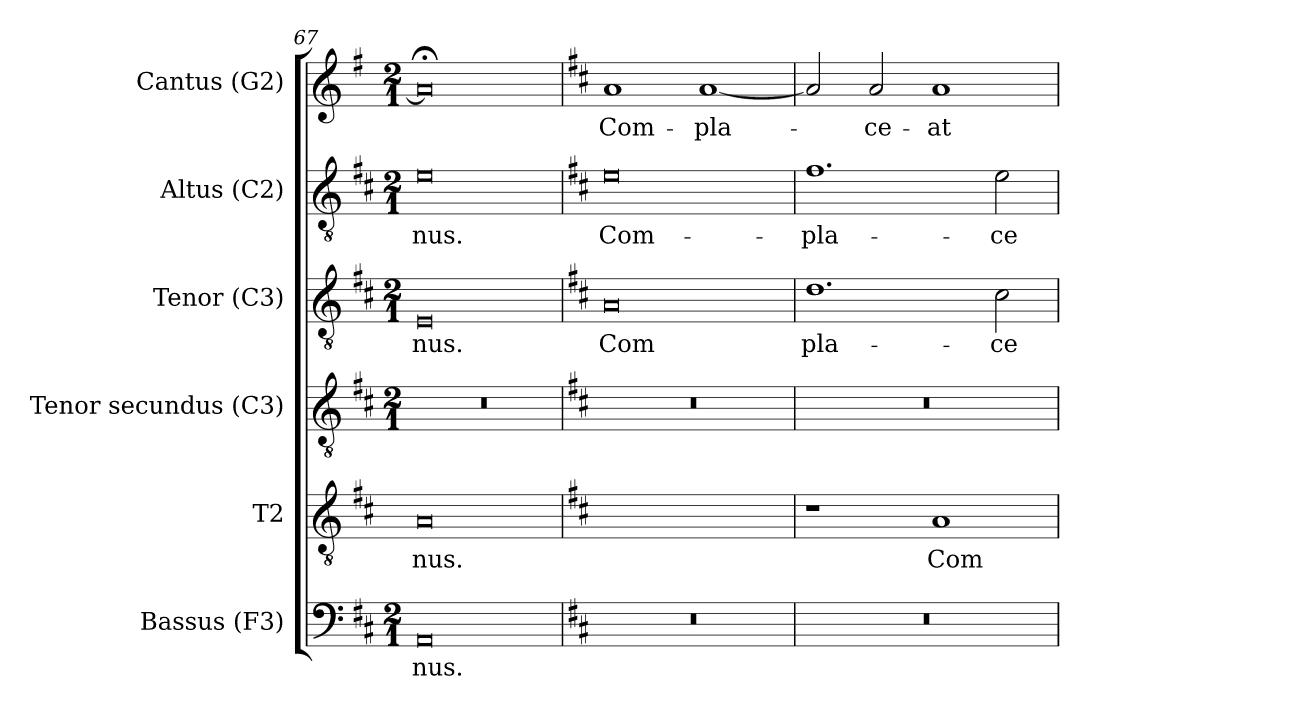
**kern	**text	**kern	**text	**kern	**kern	**text	**kern	**text	**kern	**text
*part6	*part6	*part5	*part5	*part4	*part3	*part3	*part2	*part2	*part1	*part1
*staff6	*staff6	*staff5	*staff5	*staff4	*staff3	*staff3	*staff2	*staff2	*staff1	*staff1
*I"Bassus (F3)	*	*I"T2	*	*I"Tenor secundus (C3)	*I"Tenor (C3)	*	*I"Altus (C2)	*	*I"Cantus (G2)	*
*I'B.	*	*I'T2	*	*	*I'T.	*	*I'A.	*	*I'C.	*
*clefF4	*	*clefGv2	*	*clefGv2	*clefGv2	*	*clefGv2	*	*clefG2	*
*k[f#c#]	*	*k[f#c#]	*	*k[f#c#]	*k[f#c#]	*	*k[f#c#]	*	*k[f#]	*
*D:	*	*D:	*	*D:	*D:	*	*D:	*	*G:	*
*M2/1	*	*	*	*M2/1	*M2/1	*	*M2/1	*	*M2/1	*
=67	=67	=67	=67	=67	=67	=67	=67	=67	=67	=67
!	!LO:LY:b:cj	!	!LO:LY:b:cj	!	!	!LO:LY:b:cj	!	!LO:LY:b:cj	!	!
0AA	-nus.	0A	-nus.	0r	0E	-nus.	0e	-nus.	0a;<]	.
!!LO:PB:g=z
=68	=68	=68	=68	=68	=68	=68	=68	=68	=68	=68
*	*	*	*	*	*	*	*	*	*k[f#c#]	*
*	*	*	*	*	*	*	*	*	*D:	*
!	!	!	!	!	!	!LO:LY:b:cj	!	!LO:LY:b:cj	!	!LO:LY:b:cj
0r	.	0r	.	0r	0A	Com	0e	Com-	1a	-Com-
!	!	!	!	!	!	!	!	!	!	!LO:LY:b:cj
.	.	.	.	.	.	.	.	.	[<1a	-pla-
=69	=69	=69	=69	=69	=69	=69	=69	=69	=69	=69
!	!	!	!	!	!	!LO:LY:b:cj	!	!LO:LY:b:cj	!	!
0r	.	1r	.	0r	1.d	pla-	1.f#	-pla-	2a/]	.
!	!	!	!	!	!	!	!	!	!	!LO:LY:b:cj
.	.	.	.	.	.	.	.	.	2a/	-ce-
!	!	!	!LO:LY:b:cj	!	!	!	!	!	!	!LO:LY:b:cj
.	.	1A	Com-	.	.	.	.	.	1a	-at
!	!	!	!	!	!	!LO:LY:b:cj	!	!LO:LY:b:cj	!	!
.	.	.	.	.	2c#\	-ce-	2e\	-ce-	.	.
=	=	=	=	=	=	=	=	=	=	=
*-	*-	*-	*-	*-	*-	*-	*-	*-	*-	*-
